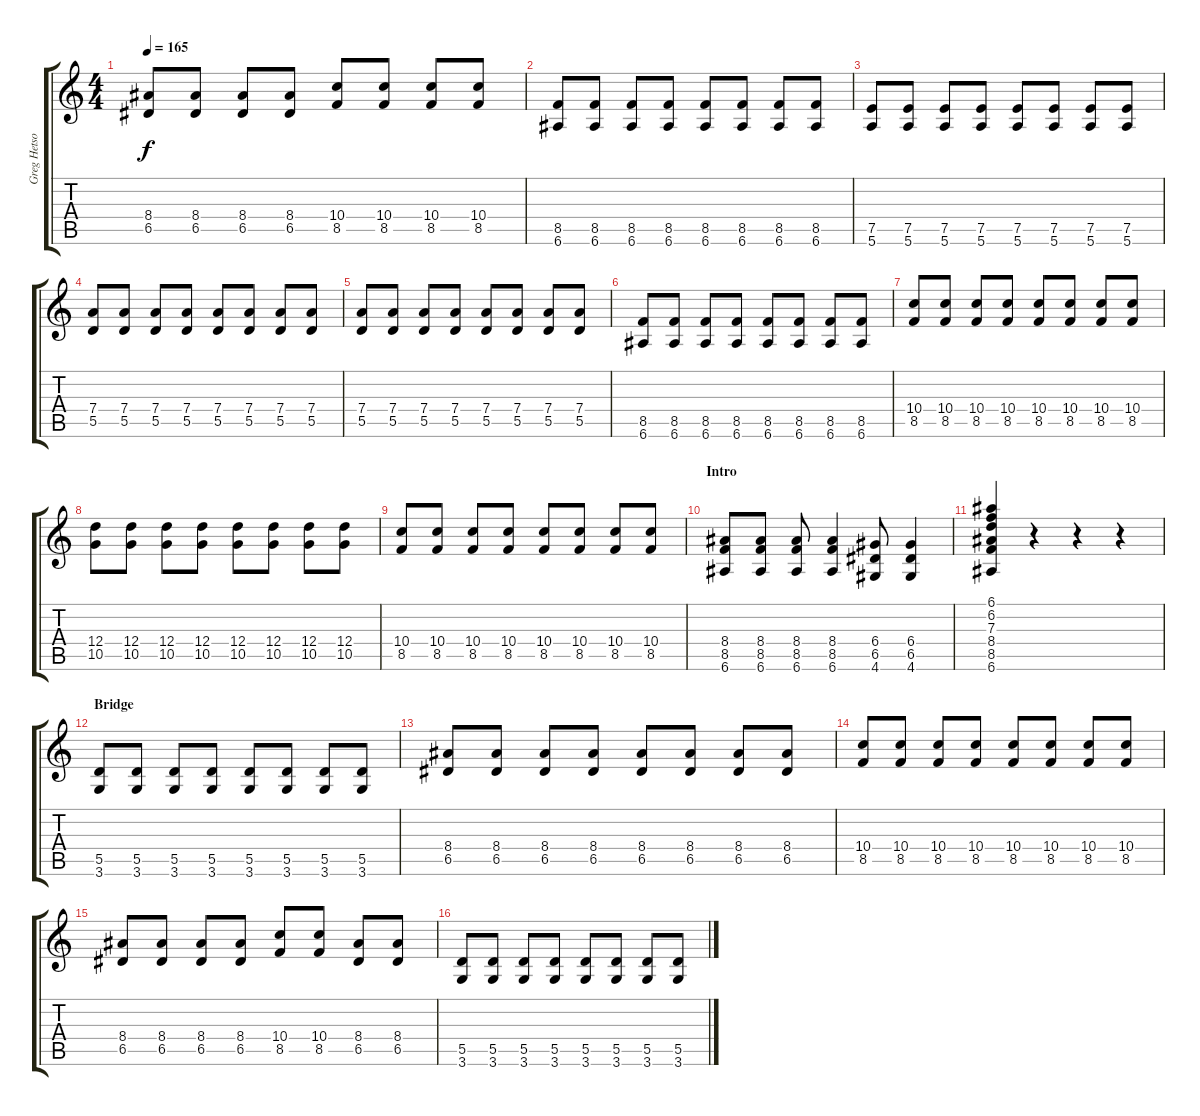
\track ("Greg Hetson - Guitar" "Greg Hetso") {instrument distortionguitar}
\staff {score tabs}
\tuning (E4 B3 G3 D3 A2 E2) {hide}
\ts (4 4)
\tempo 165
\clef g2
\ks c
(8.4 6.5).8{dy f} (8.4 6.5).8 (8.4 6.5).8 (8.4 6.5).8 (10.4 8.5).8 (10.4 8.5).8 (10.4 8.5).8 (10.4 8.5).8 |
(8.5 6.6).8 (8.5 6.6).8 (8.5 6.6).8 (8.5 6.6).8 (8.5 6.6).8 (8.5 6.6).8 (8.5 6.6).8 (8.5 6.6).8 |
(7.5 5.6).8 (7.5 5.6).8 (7.5 5.6).8 (7.5 5.6).8 (7.5 5.6).8 (7.5 5.6).8 (7.5 5.6).8 (7.5 5.6).8 |
(7.4 5.5).8 (7.4 5.5).8 (7.4 5.5).8 (7.4 5.5).8 (7.4 5.5).8 (7.4 5.5).8 (7.4 5.5).8 (7.4 5.5).8 |
(7.4 5.5).8 (7.4 5.5).8 (7.4 5.5).8 (7.4 5.5).8 (7.4 5.5).8 (7.4 5.5).8 (7.4 5.5).8 (7.4 5.5).8 |
(8.5 6.6).8 (8.5 6.6).8 (8.5 6.6).8 (8.5 6.6).8 (8.5 6.6).8 (8.5 6.6).8 (8.5 6.6).8 (8.5 6.6).8 |
(10.4 8.5).8 (10.4 8.5).8 (10.4 8.5).8 (10.4 8.5).8 (10.4 8.5).8 (10.4 8.5).8 (10.4 8.5).8 (10.4 8.5).8 |
(12.4 10.5).8 (12.4 10.5).8 (12.4 10.5).8 (12.4 10.5).8 (12.4 10.5).8 (12.4 10.5).8 (12.4 10.5).8 (12.4 10.5).8 |
(10.4 8.5).8 (10.4 8.5).8 (10.4 8.5).8 (10.4 8.5).8 (10.4 8.5).8 (10.4 8.5).8 (10.4 8.5).8 (10.4 8.5).8 |
\section ("" "Intro")
(8.4 8.5 6.6).8 (8.4 8.5 6.6).8 (8.4 8.5 6.6).8 (8.4 8.5 6.6).4 (6.4 6.5 4.6).8 (6.4 6.5 4.6).4 |
(6.1 6.2 7.3 8.4 8.5 6.6).4 r.4 r.4 r.4 |
\section ("" "Bridge")
(5.5 3.6).8 (5.5 3.6).8 (5.5 3.6).8 (5.5 3.6).8 (5.5 3.6).8 (5.5 3.6).8 (5.5 3.6).8 (5.5 3.6).8 |
(8.4 6.5).8 (8.4 6.5).8 (8.4 6.5).8 (8.4 6.5).8 (8.4 6.5).8 (8.4 6.5).8 (8.4 6.5).8 (8.4 6.5).8 |
(10.4 8.5).8 (10.4 8.5).8 (10.4 8.5).8 (10.4 8.5).8 (10.4 8.5).8 (10.4 8.5).8 (10.4 8.5).8 (10.4 8.5).8 |
(8.4 6.5).8 (8.4 6.5).8 (8.4 6.5).8 (8.4 6.5).8 (10.4 8.5).8 (10.4 8.5).8 (8.4 6.5).8 (8.4 6.5).8 |
(5.5 3.6).8 (5.5 3.6).8 (5.5 3.6).8 (5.5 3.6).8 (5.5 3.6).8 (5.5 3.6).8 (5.5 3.6).8 (5.5 3.6).8
